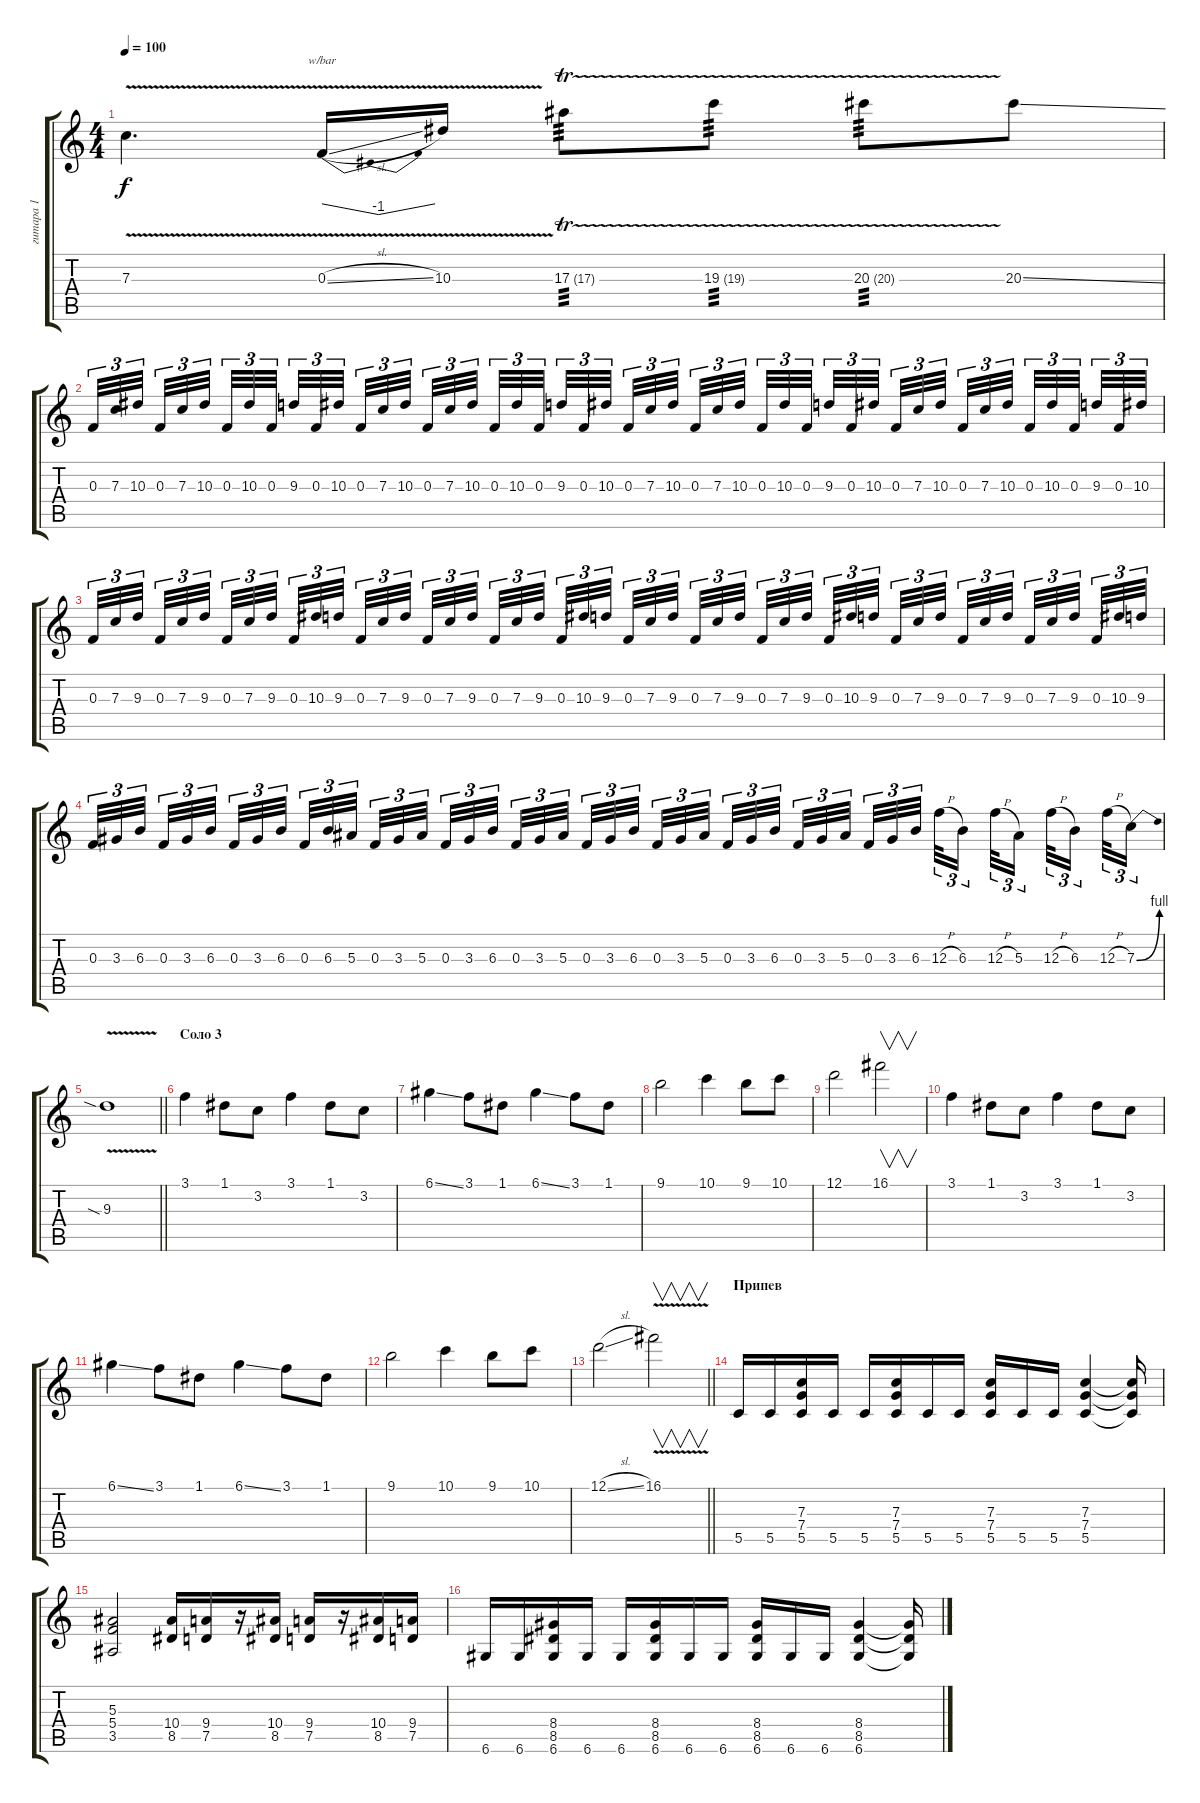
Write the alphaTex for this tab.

\track ("гитара 1" "гитара 1") {instrument distortionguitar}
\staff {score tabs}
\tuning (D4 A3 F3 C3 G2 D2) {hide}
\ts (4 4)
\tempo 100
\clef g2
\ks c
7.3{v}.4{d dy f} 0.3{v sl}.16{tbe (dip default 0 0 30 -4 60 0)} 10.3{v}.16 17.3{tr (17 16)}.8{tp 3} 19.3{tr (19 16)}.8{tp 3} 20.3{tr (20 16)}.8{tp 3} 20.3{ss}.8 |
0.3.32{tu (3 2)} 7.3.32{tu (3 2)} 10.3.32{tu (3 2) beam splitsecondary} 0.3.32{tu (3 2)} 7.3.32{tu (3 2)} 10.3.32{tu (3 2) beam splitsecondary} 0.3.32{tu (3 2)} 10.3.32{tu (3 2)} 0.3.32{tu (3 2) beam splitsecondary} 9.3.32{tu (3 2)} 0.3.32{tu (3 2)} 10.3.32{tu (3 2)} 0.3.32{tu (3 2)} 7.3.32{tu (3 2)} 10.3.32{tu (3 2) beam splitsecondary} 0.3.32{tu (3 2)} 7.3.32{tu (3 2)} 10.3.32{tu (3 2) beam splitsecondary} 0.3.32{tu (3 2)} 10.3.32{tu (3 2)} 0.3.32{tu (3 2) beam splitsecondary} 9.3.32{tu (3 2)} 0.3.32{tu (3 2)} 10.3.32{tu (3 2)} 0.3.32{tu (3 2)} 7.3.32{tu (3 2)} 10.3.32{tu (3 2) beam splitsecondary} 0.3.32{tu (3 2)} 7.3.32{tu (3 2)} 10.3.32{tu (3 2) beam splitsecondary} 0.3.32{tu (3 2)} 10.3.32{tu (3 2)} 0.3.32{tu (3 2) beam splitsecondary} 9.3.32{tu (3 2)} 0.3.32{tu (3 2)} 10.3.32{tu (3 2)} 0.3.32{tu (3 2)} 7.3.32{tu (3 2)} 10.3.32{tu (3 2) beam splitsecondary} 0.3.32{tu (3 2)} 7.3.32{tu (3 2)} 10.3.32{tu (3 2) beam splitsecondary} 0.3.32{tu (3 2)} 10.3.32{tu (3 2)} 0.3.32{tu (3 2) beam splitsecondary} 9.3.32{tu (3 2)} 0.3.32{tu (3 2)} 10.3.32{tu (3 2)} |
0.3.32{tu (3 2)} 7.3.32{tu (3 2)} 9.3.32{tu (3 2) beam splitsecondary} 0.3.32{tu (3 2)} 7.3.32{tu (3 2)} 9.3.32{tu (3 2) beam splitsecondary} 0.3.32{tu (3 2)} 7.3.32{tu (3 2)} 9.3.32{tu (3 2) beam splitsecondary} 0.3.32{tu (3 2)} 10.3.32{tu (3 2)} 9.3.32{tu (3 2)} 0.3.32{tu (3 2)} 7.3.32{tu (3 2)} 9.3.32{tu (3 2) beam splitsecondary} 0.3.32{tu (3 2)} 7.3.32{tu (3 2)} 9.3.32{tu (3 2) beam splitsecondary} 0.3.32{tu (3 2)} 7.3.32{tu (3 2)} 9.3.32{tu (3 2) beam splitsecondary} 0.3.32{tu (3 2)} 10.3.32{tu (3 2)} 9.3.32{tu (3 2)} 0.3.32{tu (3 2)} 7.3.32{tu (3 2)} 9.3.32{tu (3 2) beam splitsecondary} 0.3.32{tu (3 2)} 7.3.32{tu (3 2)} 9.3.32{tu (3 2) beam splitsecondary} 0.3.32{tu (3 2)} 7.3.32{tu (3 2)} 9.3.32{tu (3 2) beam splitsecondary} 0.3.32{tu (3 2)} 10.3.32{tu (3 2)} 9.3.32{tu (3 2)} 0.3.32{tu (3 2)} 7.3.32{tu (3 2)} 9.3.32{tu (3 2) beam splitsecondary} 0.3.32{tu (3 2)} 7.3.32{tu (3 2)} 9.3.32{tu (3 2) beam splitsecondary} 0.3.32{tu (3 2)} 7.3.32{tu (3 2)} 9.3.32{tu (3 2) beam splitsecondary} 0.3.32{tu (3 2)} 10.3.32{tu (3 2)} 9.3.32{tu (3 2)} |
0.3.32{tu (3 2)} 3.3.32{tu (3 2)} 6.3.32{tu (3 2) beam splitsecondary} 0.3.32{tu (3 2)} 3.3.32{tu (3 2)} 6.3.32{tu (3 2) beam splitsecondary} 0.3.32{tu (3 2)} 3.3.32{tu (3 2)} 6.3.32{tu (3 2) beam splitsecondary} 0.3.32{tu (3 2)} 6.3.32{tu (3 2)} 5.3.32{tu (3 2)} 0.3.32{tu (3 2)} 3.3.32{tu (3 2)} 5.3.32{tu (3 2) beam splitsecondary} 0.3.32{tu (3 2)} 3.3.32{tu (3 2)} 6.3.32{tu (3 2) beam splitsecondary} 0.3.32{tu (3 2)} 3.3.32{tu (3 2)} 5.3.32{tu (3 2) beam splitsecondary} 0.3.32{tu (3 2)} 3.3.32{tu (3 2)} 6.3.32{tu (3 2)} 0.3.32{tu (3 2)} 3.3.32{tu (3 2)} 5.3.32{tu (3 2) beam splitsecondary} 0.3.32{tu (3 2)} 3.3.32{tu (3 2)} 6.3.32{tu (3 2) beam splitsecondary} 0.3.32{tu (3 2)} 3.3.32{tu (3 2)} 5.3.32{tu (3 2) beam splitsecondary} 0.3.32{tu (3 2)} 3.3.32{tu (3 2)} 6.3.32{tu (3 2)} 12.3{h}.32{tu (3 2)} 6.3.16{tu (3 2) beam splitsecondary} 12.3{h}.32{tu (3 2)} 5.3.16{tu (3 2) beam splitsecondary} 12.3{h}.32{tu (3 2)} 6.3.16{tu (3 2) beam splitsecondary} 12.3{h}.32{tu (3 2)} 7.3{be (bend 0 0 60 4)}.16{tu (3 2)} |
\barLineRight lightlight
9.3{v sia}.1 |
\section ("" "Соло 3")
3.1.4 1.1.8 3.2.8 3.1.4 1.1.8 3.2.8 |
6.1{ss}.4 3.1.8 1.1.8 6.1{ss}.4 3.1.8 1.1.8 |
9.1.2 10.1.4 9.1.8 10.1.8 |
12.1.2 16.1.2{v} |
3.1.4 1.1.8 3.2.8 3.1.4 1.1.8 3.2.8 |
6.1{ss}.4 3.1.8 1.1.8 6.1{ss}.4 3.1.8 1.1.8 |
9.1.2 10.1.4 9.1.8 10.1.8 |
\barLineRight lightlight
12.1{sl}.2 16.1{v}.2{v} |
\section ("" "Припев")
5.5.16 5.5.16 (7.3 7.4 5.5).16 5.5.16 5.5.16 (7.3 7.4 5.5).16 5.5.16 5.5.16 (7.3 7.4 5.5).16 5.5.16 5.5.16 (7.3 7.4 5.5).4 (7.3{t} 7.4{t} 5.5{t}).16 |
(5.3 5.4 3.5).2 (10.4 8.5).16 (9.4 7.5).16 r.16 (10.4 8.5).16 (9.4 7.5).16 r.16 (10.4 8.5).16 (9.4 7.5).16 |
6.6.16 6.6.16 (8.4 8.5 6.6).16 6.6.16 6.6.16 (8.4 8.5 6.6).16 6.6.16 6.6.16 (8.4 8.5 6.6).16 6.6.16 6.6.16 (8.4 8.5 6.6).4 (8.4{t} 8.5{t} 6.6{t}).16
